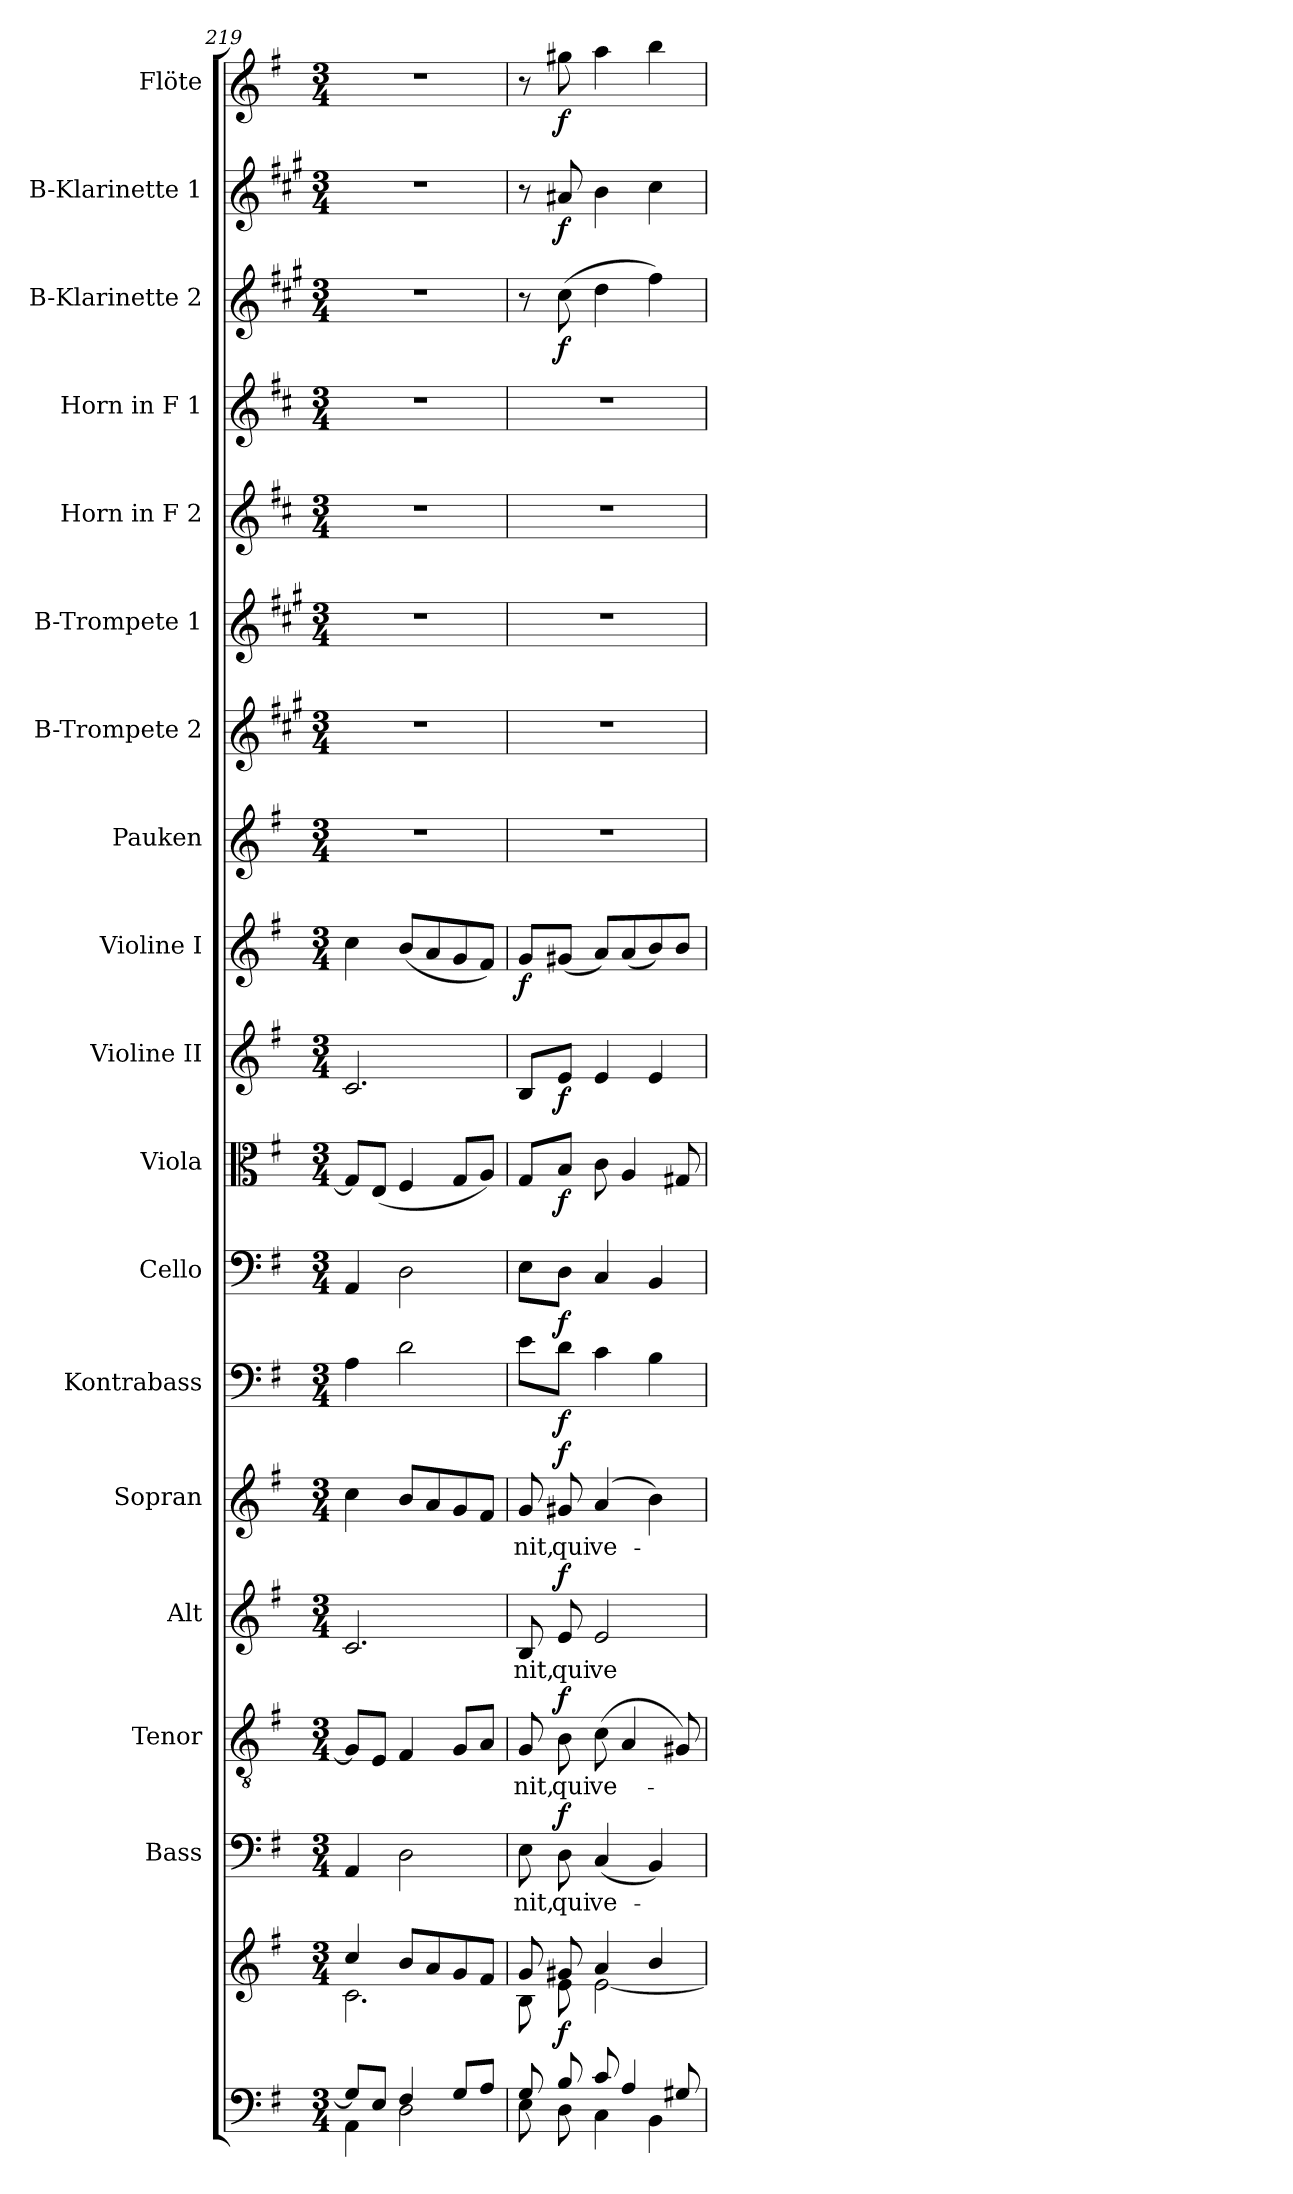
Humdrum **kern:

**kern	**kern	**dynam	**kern	**text	**dynam	**kern	**text	**dynam	**kern	**text	**dynam	**kern	**text	**dynam	**kern	**dynam	**kern	**dynam	**kern	**dynam	**kern	**dynam	**kern	**dynam	**kern	**kern	**kern	**kern	**kern	**kern	**dynam	**kern	**dynam	**kern	**dynam
*part18	*part18	*part18	*part17	*part17	*part17	*part16	*part16	*part16	*part15	*part15	*part15	*part14	*part14	*part14	*part13	*part13	*part12	*part12	*part11	*part11	*part10	*part10	*part9	*part9	*part8	*part7	*part6	*part5	*part4	*part3	*part3	*part2	*part2	*part1	*part1
*staff19	*staff18	*staff18/19	*staff17	*staff17	*staff17	*staff16	*staff16	*staff16	*staff15	*staff15	*staff15	*staff14	*staff14	*staff14	*staff13	*staff13	*staff12	*staff12	*staff11	*staff11	*staff10	*staff10	*staff9	*staff9	*staff8	*staff7	*staff6	*staff5	*staff4	*staff3	*staff3	*staff2	*staff2	*staff1	*staff1
*	*	*	*I"Bass	*	*	*I"Tenor	*	*	*I"Alt	*	*	*I"Sopran	*	*	*I"Kontrabass	*	*I"Cello	*	*I"Viola	*	*I"Violine II	*	*I"Violine I	*	*I"Pauken	*I"B-Trompete 2	*I"B-Trompete 1	*I"Horn in F 2	*I"Horn in F 1	*I"B-Klarinette 2	*	*I"B-Klarinette 1	*	*I"Flöte	*
*	*	*	*I'B.	*	*	*I'T.	*	*	*I'A.	*	*	*I'S.	*	*	*I'Kb.	*	*	*	*I'Vla.	*	*I'Vl. II	*	*I'Vl. I	*	*I'Pk.	*I'Trp. 2	*I'Trp. 1	*	*	*I'Kl. 2	*	*I'Kl. 1	*	*I'Fl.	*
!!LO:PB:g=z
*clefF4	*clefG2	*	*clefF4	*	*	*clefGv2	*	*	*clefG2	*	*	*clefG2	*	*	*clefF4	*	*clefF4	*	*clefC3	*	*clefG2	*	*clefG2	*	*clefG2	*clefG2	*clefG2	*clefG2	*clefG2	*clefG2	*	*clefG2	*	*clefG2	*
*	*	*	*	*	*	*	*	*	*	*	*	*	*	*	*ITrd7c12	*	*	*	*	*	*	*	*	*	*	*ITrd1c2	*ITrd1c2	*ITrd4c7	*ITrd4c7	*ITrd1c2	*	*ITrd1c2	*	*	*
*k[f#]	*k[f#]	*	*k[f#]	*	*	*k[f#]	*	*	*k[f#]	*	*	*k[f#]	*	*	*k[f#]	*	*k[f#]	*	*k[f#]	*	*k[f#]	*	*k[f#]	*	*k[f#]	*k[f#]	*k[f#]	*k[f#]	*k[f#]	*k[f#]	*	*k[f#]	*	*k[f#]	*
*G:	*G:	*	*G:	*	*	*G:	*	*	*G:	*	*	*G:	*	*	*G:	*	*G:	*	*G:	*	*G:	*	*G:	*	*G:	*G:	*G:	*G:	*G:	*G:	*	*G:	*	*G:	*
*M3/4	*M3/4	*	*M3/4	*	*	*M3/4	*	*	*M3/4	*	*	*M3/4	*	*	*M3/4	*	*M3/4	*	*M3/4	*	*M3/4	*	*M3/4	*	*M3/4	*M3/4	*M3/4	*M3/4	*M3/4	*M3/4	*	*M3/4	*	*M3/4	*
=219	=219	=219	=219	=219	=219	=219	=219	=219	=219	=219	=219	=219	=219	=219	=219	=219	=219	=219	=219	=219	=219	=219	=219	=219	=219	=219	=219	=219	=219	=219	=219	=219	=219	=219	=219
*^	*^	*	*	*	*	*	*	*	*	*	*	*	*	*	*	*	*	*	*	*	*	*	*	*	*	*	*	*	*	*	*	*	*	*	*
8G/L]	4AA\	4cc/	2.c\	.	4AA/	.	.	8G/L]	.	.	2.c/	.	.	4cc\	.	.	4AA\	.	4AA/	.	8G/L]	.	2.c/	.	4cc\	.	2.r	2.r	2.r	2.r	2.r	2.r	.	2.r	.	2.r	.
8E/J	.	.	.	.	.	.	.	8E/J	.	.	.	.	.	.	.	.	.	.	.	.	(<8E/J	.	.	.	.	.	.	.	.	.	.	.	.	.	.	.	.
4F#/	2D\	8b/L	.	.	2D\	.	.	4F#/	.	.	.	.	.	8b/L	.	.	2D\	.	2D\	.	4F#/	.	.	.	(<8b/L	.	.	.	.	.	.	.	.	.	.	.	.
.	.	8a/	.	.	.	.	.	.	.	.	.	.	.	8a/	.	.	.	.	.	.	.	.	.	.	8a/	.	.	.	.	.	.	.	.	.	.	.	.
8G/L	.	8g/	.	.	.	.	.	8G/L	.	.	.	.	.	8g/	.	.	.	.	.	.	8G/L	.	.	.	8g/	.	.	.	.	.	.	.	.	.	.	.	.
8A/J	.	8f#/J	.	.	.	.	.	8A/J	.	.	.	.	.	8f#/J	.	.	.	.	.	.	8A/J)	.	.	.	8f#/J)	.	.	.	.	.	.	.	.	.	.	.	.
=220	=220	=220	=220	=220	=220	=220	=220	=220	=220	=220	=220	=220	=220	=220	=220	=220	=220	=220	=220	=220	=220	=220	=220	=220	=220	=220	=220	=220	=220	=220	=220	=220	=220	=220	=220	=220	=220
!	!	!	!	!	!	!LO:LY:b	!	!	!LO:LY:b	!	!	!LO:LY:b	!	!	!LO:LY:b	!	!	!	!	!	!	!	!	!	!	!LO:DY:b	!	!	!	!	!	!	!	!	!	!	!
8G/	8E\	8g/	8B\	.	8E\	-nit,	.	8G/	-nit,	.	8B/	-nit,	.	8g/	-nit,	.	8E\L	.	8E\L	.	8G/L	.	8B/L	.	8g/L	f	2.r	2.r	2.r	2.r	2.r	8r	.	8r	.	8r	.
!	!	!	!	!LO:DY:b	!	!LO:LY:b	!LO:DY:a	!	!LO:LY:b	!LO:DY:a	!	!LO:LY:b	!LO:DY:a	!	!LO:LY:b	!LO:DY:a	!	!LO:DY:b	!	!LO:DY:b	!	!LO:DY:b	!	!LO:DY:b	!	!	!	!	!	!	!	!	!LO:DY:b	!	!LO:DY:b	!	!LO:DY:b
8B/	8D\	8g#X/	8e\	f	8D\	qui	f	8B\	qui	f	8e/	qui	f	8g#X/	qui	f	8D\J	f	8D\J	f	8B/J	f	8e/J	f	(<8g#X/J	.	.	.	.	.	.	(>8b\	f	8g#X/	f	8gg#X\	f
!	!	!	!	!	!	!LO:LY:b	!	!	!LO:LY:b	!	!	!LO:LY:b	!	!	!LO:LY:b	!	!	!	!	!	!	!	!	!	!	!	!	!	!	!	!	!	!	!	!	!	!
8c/	4C\	4a/	[<2e\	.	(<4C/	ve-	.	(>8c\	ve-	.	2e/	ve-	.	(4a/	ve-	.	4C\	.	4C/	.	8c\	.	4e/	.	8a/L)	.	.	.	.	.	.	4cc\	.	4a\	.	4aa\	.
4A/	.	.	.	.	.	.	.	4A/	.	.	.	.	.	.	.	.	.	.	.	.	4A/	.	.	.	(<8a/	.	.	.	.	.	.	.	.	.	.	.	.
.	4BB\	4b/	.	.	4BB/)	.	.	.	.	.	.	.	.	4b\)	.	.	4BB\	.	4BB/	.	.	.	4e/	.	8b/)	.	.	.	.	.	.	4ee\)	.	4b\	.	4bb\	.
8G#X/	.	.	.	.	.	.	.	8G#X/)	.	.	.	.	.	.	.	.	.	.	.	.	8G#X/	.	.	.	8b/J	.	.	.	.	.	.	.	.	.	.	.	.
*v	*v	*	*	*	*	*	*	*	*	*	*	*	*	*	*	*	*	*	*	*	*	*	*	*	*	*	*	*	*	*	*	*	*	*	*	*	*
*	*v	*v	*	*	*	*	*	*	*	*	*	*	*	*	*	*	*	*	*	*	*	*	*	*	*	*	*	*	*	*	*	*	*	*	*	*
=	=	=	=	=	=	=	=	=	=	=	=	=	=	=	=	=	=	=	=	=	=	=	=	=	=	=	=	=	=	=	=	=	=	=	=
*-	*-	*-	*-	*-	*-	*-	*-	*-	*-	*-	*-	*-	*-	*-	*-	*-	*-	*-	*-	*-	*-	*-	*-	*-	*-	*-	*-	*-	*-	*-	*-	*-	*-	*-	*-
